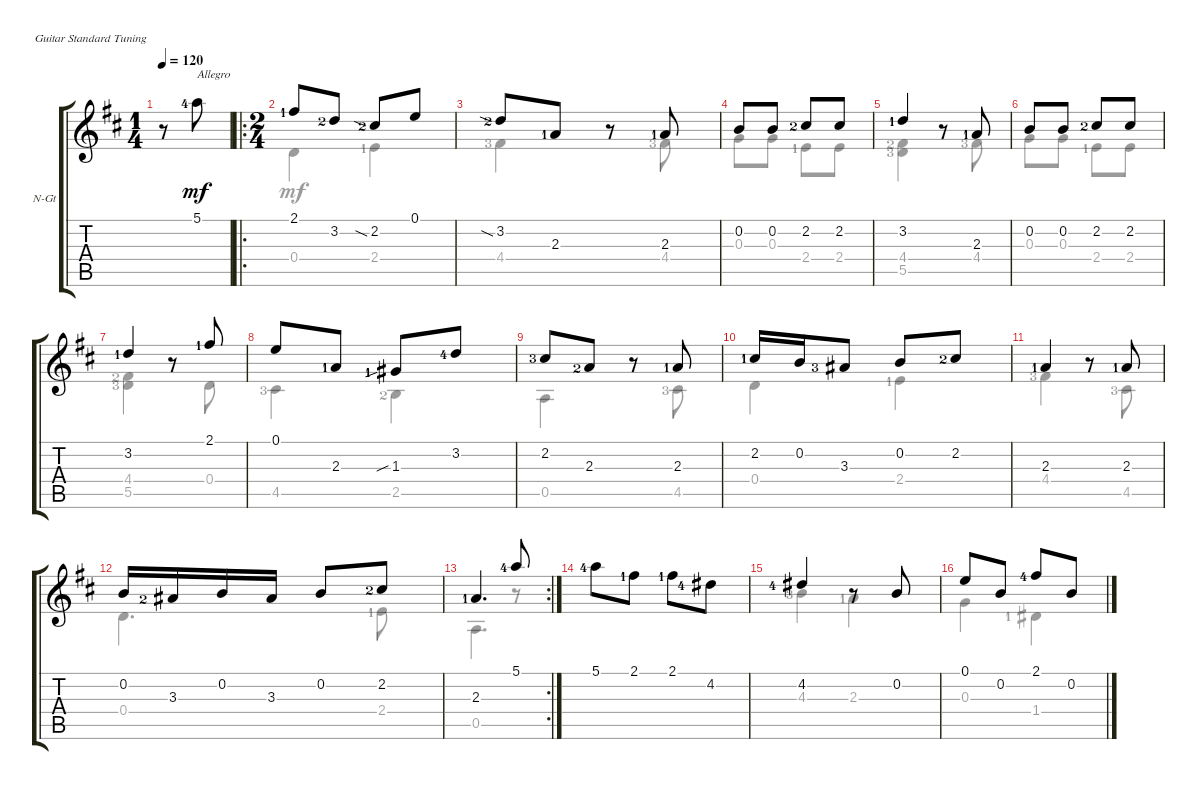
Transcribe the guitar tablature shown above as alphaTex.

\defaultSystemsLayout 4
\bracketExtendMode groupsimilarinstruments
\firstSystemTrackNameOrientation horizontal
\otherSystemsTrackNameOrientation horizontal
\track ("Nylon Guitar" "N-Gt") {instrument acousticguitarsteel}
\staff {score tabs}
\tuning (E4 B3 G3 D3 A2 E2)
\voice
\ts (1 4)
\tempo 120
\clef g2
\ks d
r.8{dy mf instrument acousticguitarsteel} 5.1{lf 5}.8{txt "Allegro"} |
\ro
\ts (2 4)
2.1{lf 2}.8 3.2{lf 3}.8 2.2{sia lf 3}.8 0.1.8 |
3.2{sia lf 3}.8 2.3{lf 2}.8 r.8 2.3{lf 2}.8 |
0.2.8 0.2.8 2.2{lf 3}.8 2.2.8 |
3.2{lf 2}.4 r.8 2.3{lf 2}.8 |
0.2.8 0.2.8 2.2{lf 3}.8 2.2.8 |
3.2{lf 2}.4 r.8 2.1{lf 2}.8 |
0.1.8 2.3{lf 2}.8 1.3{sib lf 2}.8 3.2{lf 5}.8 |
2.2{lf 4}.8 2.3{lf 3}.8 r.8 2.3{lf 2}.8 |
2.2{lf 2}.16 0.2.16 3.3{lf 4}.8 0.2.8 2.2{lf 3}.8 |
2.3{lf 2}.4 r.8 2.3{lf 2}.8 |
0.2.16 3.3{lf 3}.16 0.2.16 3.3.16 0.2.8 2.2{lf 3}.8 |
\rc 2
2.3{lf 2}.4{d} 5.1{lf 5}.8 |
5.1{lf 5}.8 2.1{lf 2}.8 2.1{lf 2}.8 4.2{lf 5}.8 |
4.2{lf 5}.4 r.8 0.2.8 |
0.1.8 0.2.8 2.1{lf 5}.8 0.2.8
\voice
\clef g2
\ottava regular
\simile none
\ks d
|
0.4.4 2.4{lf 2}.4 |
4.4{lf 4}.4 r.8 4.4{lf 4}.8 |
0.3.8 0.3.8 2.4{lf 2}.8 2.4.8 |
(4.4{lf 3} 5.5{lf 4}).4 r.8 4.4{lf 4}.8 |
0.3.8 0.3.8 2.4{lf 2}.8 2.4.8 |
(4.4{lf 3} 5.5{lf 4}).4 r.8 0.4.8 |
4.5{lf 4}.4 2.5{lf 3}.4 |
0.5.4 r.8 4.5{lf 4}.8 |
0.4.4 2.4{lf 2}.4 |
4.4{lf 4}.4 r.8 4.5{lf 4}.8 |
0.4.4{d} 2.4{lf 2}.8 |
0.5.4{d} r.8 |
|
4.3{lf 4}.4 2.3{lf 2}.4 |
0.3.4 1.4{lf 2}.4
